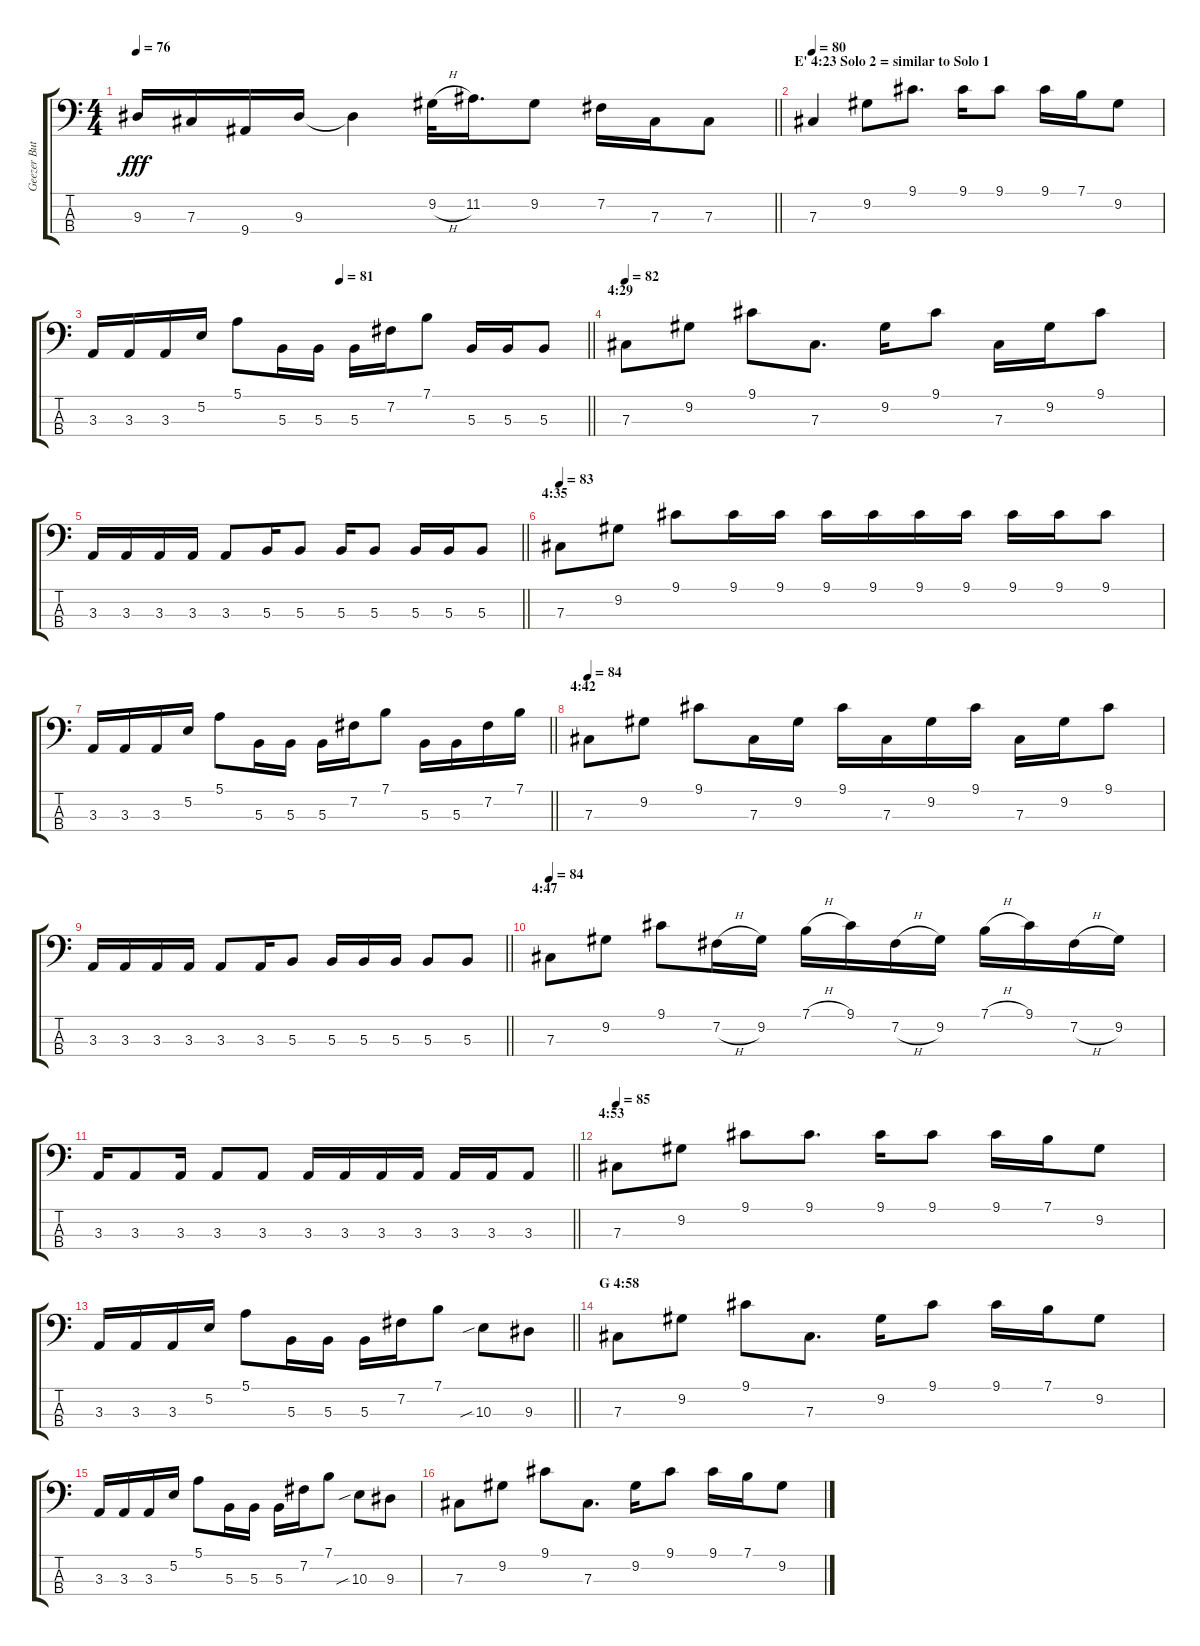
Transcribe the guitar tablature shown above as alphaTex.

\track ("Geezer Butler (Bass)" "Geezer But") {instrument electricbassfinger}
\staff {score tabs}
\tuning (E2 B1 Gb1 Db1) {hide}
\ts (4 4)
\tempo 76
\clef f4
\barLineRight lightlight
\ks c
9.3.16{dy fff} 7.3.16 9.4.16 9.3.16 9.3{t}.4 9.2{h}.32 11.2.16{d} 9.2.8 7.2.16 7.3.16 7.3.8 |
\section ("" "E' 4:23 Solo 2 = similar to Solo 1")
\tempo 80
7.3.4 9.2.8 9.1.8{d} 9.1.16 9.1.8 9.1.16 7.1.16 9.2.8 |
\tempo (81 0.5)
\barLineRight lightlight
3.3.16 3.3.16 3.3.16 5.2.16 5.1.8 5.3.16 5.3.16 5.3.16 7.2.16 7.1.8 5.3.16 5.3.16 5.3.8 |
\section ("" "4:29")
\tempo 82
7.3.8 9.2.8 9.1.8 7.3.8{d} 9.2.16 9.1.8 7.3.16 9.2.16 9.1.8 |
\barLineRight lightlight
3.3.16 3.3.16 3.3.16 3.3.16 3.3.8 5.3.16 5.3.8 5.3.16 5.3.8 5.3.16 5.3.16 5.3.8 |
\section ("" "4:35")
\tempo 83
7.3.8 9.2.8 9.1.8 9.1.16 9.1.16 9.1.16 9.1.16 9.1.16 9.1.16 9.1.16 9.1.16 9.1.8 |
\barLineRight lightlight
3.3.16 3.3.16 3.3.16 5.2.16 5.1.8 5.3.16 5.3.16 5.3.16 7.2.16 7.1.8 5.3.16 5.3.16 7.2.16 7.1.16 |
\section ("" "4:42")
\tempo 84
7.3.8 9.2.8 9.1.8 7.3.16 9.2.16 9.1.16 7.3.16 9.2.16 9.1.16 7.3.16 9.2.16 9.1.8 |
\barLineRight lightlight
3.3.16 3.3.16 3.3.16 3.3.16 3.3.8 3.3.16 5.3.8 5.3.16 5.3.16 5.3.16 5.3.8 5.3.8 |
\section ("" "4:47")
\tempo 84
7.3.8 9.2.8 9.1.8 7.2{h}.16 9.2.16 7.1{h}.16 9.1.16 7.2{h}.16 9.2.16 7.1{h}.16 9.1.16 7.2{h}.16 9.2.16 |
\barLineRight lightlight
3.3.16 3.3.8 3.3.16 3.3.8 3.3.8 3.3.16 3.3.16 3.3.16 3.3.16 3.3.16 3.3.16 3.3.8 |
\section ("" "4:53")
\tempo 85
7.3.8 9.2.8 9.1.8 9.1.8{d} 9.1.16 9.1.8 9.1.16 7.1.16 9.2.8 |
\barLineRight lightlight
3.3.16 3.3.16 3.3.16 5.2.16 5.1.8 5.3.16 5.3.16 5.3.16 7.2.16 7.1.8 10.3{sib}.8 9.3.8 |
\section ("" "G 4:58")
7.3.8 9.2.8 9.1.8 7.3.8{d} 9.2.16 9.1.8 9.1.16 7.1.16 9.2.8 |
3.3.16 3.3.16 3.3.16 5.2.16 5.1.8 5.3.16 5.3.16 5.3.16 7.2.16 7.1.8 10.3{sib}.8 9.3.8 |
7.3.8 9.2.8 9.1.8 7.3.8{d} 9.2.16 9.1.8 9.1.16 7.1.16 9.2.8
